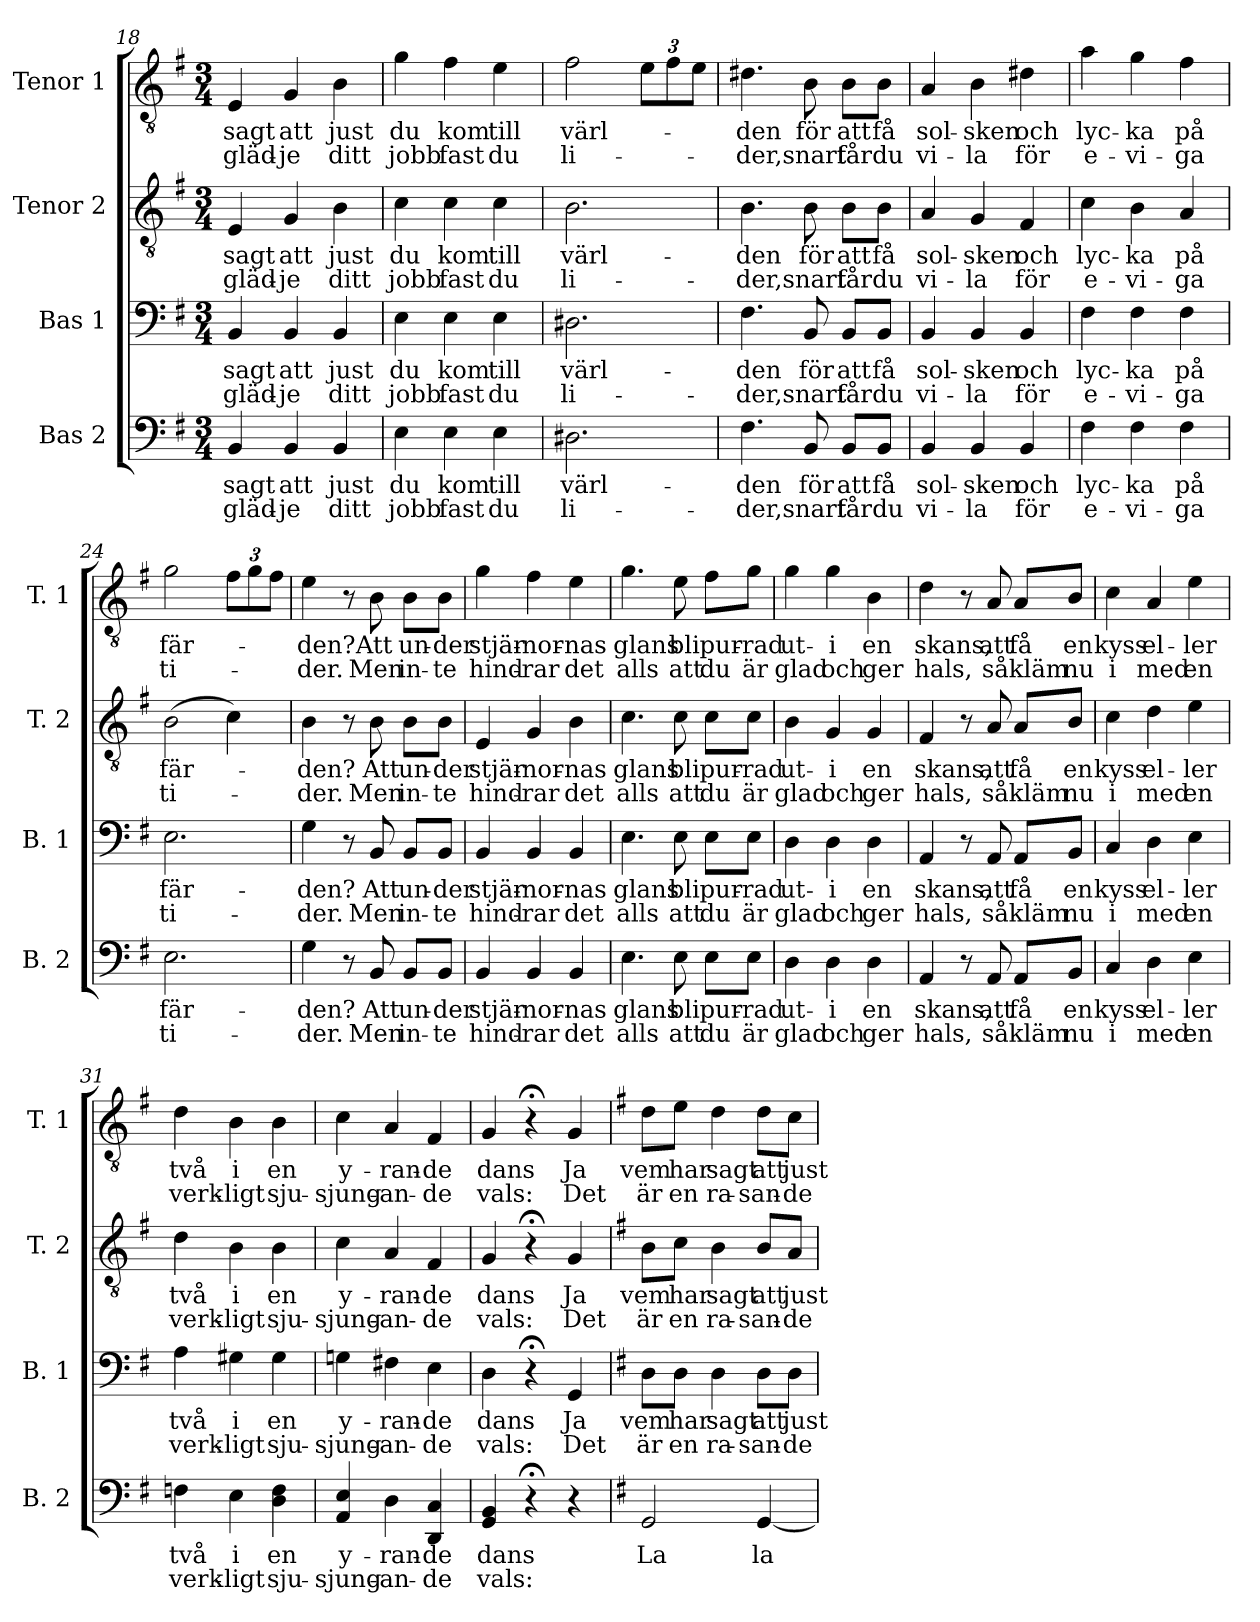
**kern	**text	**text	**kern	**text	**text	**kern	**text	**text	**kern	**text	**text
*part4	*part4	*part4	*part3	*part3	*part3	*part2	*part2	*part2	*part1	*part1	*part1
*staff4	*staff4	*staff4	*staff3	*staff3	*staff3	*staff2	*staff2	*staff2	*staff1	*staff1	*staff1
*I"Bas 2	*	*	*I"Bas 1	*	*	*I"Tenor 2	*	*	*I"Tenor 1	*	*
*I'B. 2	*	*	*I'B. 1	*	*	*I'T. 2	*	*	*I'T. 1	*	*
!!LO:LB:g=z
*clefF4	*	*	*clefF4	*	*	*clefGv2	*	*	*clefGv2	*	*
*k[f#]	*	*	*k[f#]	*	*	*k[f#]	*	*	*k[f#]	*	*
*M3/4	*	*	*M3/4	*	*	*M3/4	*	*	*M3/4	*	*
=18	=18	=18	=18	=18	=18	=18	=18	=18	=18	=18	=18
!	!LO:LY:b	!LO:LY:b	!	!LO:LY:b	!LO:LY:b	!	!LO:LY:b	!LO:LY:b	!	!LO:LY:b	!LO:LY:b
4BB/	sagt	gläd-	4BB/	sagt	gläd-	4E/	sagt	gläd-	4E/	sagt	gläd-
!	!LO:LY:b	!LO:LY:b	!	!LO:LY:b	!LO:LY:b	!	!LO:LY:b	!LO:LY:b	!	!LO:LY:b	!LO:LY:b
4BB/	att	-je	4BB/	att	-je	4G/	att	-je	4G/	att	-je
!	!LO:LY:b	!LO:LY:b	!	!LO:LY:b	!LO:LY:b	!	!LO:LY:b	!LO:LY:b	!	!LO:LY:b	!LO:LY:b
4BB/	just	ditt	4BB/	just	ditt	4B\	just	ditt	4B\	just	ditt
=19	=19	=19	=19	=19	=19	=19	=19	=19	=19	=19	=19
!	!LO:LY:b	!LO:LY:b	!	!LO:LY:b	!LO:LY:b	!	!LO:LY:b	!LO:LY:b	!	!LO:LY:b	!LO:LY:b
4E\	du	jobb	4E\	du	jobb	4c\	du	jobb	4g\	du	jobb
!	!LO:LY:b	!LO:LY:b	!	!LO:LY:b	!LO:LY:b	!	!LO:LY:b	!LO:LY:b	!	!LO:LY:b	!LO:LY:b
4E\	kom	fast	4E\	kom	fast	4c\	kom	fast	4f#\	kom	fast
!	!LO:LY:b	!LO:LY:b	!	!LO:LY:b	!LO:LY:b	!	!LO:LY:b	!LO:LY:b	!	!LO:LY:b	!LO:LY:b
4E\	till	du	4E\	till	du	4c\	till	du	4e\	till	du
=20	=20	=20	=20	=20	=20	=20	=20	=20	=20	=20	=20
!	!LO:LY:b	!LO:LY:b	!	!LO:LY:b	!LO:LY:b	!	!LO:LY:b	!LO:LY:b	!	!LO:LY:b	!LO:LY:b
2.D#X\	värl-	li-	2.D#X\	värl-	li-	2.B\	värl-	li-	2f#\	värl-	li-
*	*	*	*	*	*	*	*	*	*Xbrackettup	*	*
.	.	.	.	.	.	.	.	.	12e\L	.	.
.	.	.	.	.	.	.	.	.	12f#\	.	.
.	.	.	.	.	.	.	.	.	12e\J	.	.
=21	=21	=21	=21	=21	=21	=21	=21	=21	=21	=21	=21
!	!LO:LY:b	!LO:LY:b	!	!LO:LY:b	!LO:LY:b	!	!LO:LY:b	!LO:LY:b	!	!LO:LY:b	!LO:LY:b
4.F#\	-den	-der,	4.F#\	-den	-der,	4.B\	-den	-der,	4.d#X\	-den	-der,
!	!LO:LY:b	!LO:LY:b	!	!LO:LY:b	!LO:LY:b	!	!LO:LY:b	!LO:LY:b	!	!LO:LY:b	!LO:LY:b
8BB/	för	snart	8BB/	för	snart	8B\	för	snart	8B\	för	snart
!	!LO:LY:b	!LO:LY:b	!	!LO:LY:b	!LO:LY:b	!	!LO:LY:b	!LO:LY:b	!	!LO:LY:b	!LO:LY:b
8BB/L	att	får	8BB/L	att	får	8B\L	att	får	8B\L	att	får
!	!LO:LY:b	!LO:LY:b	!	!LO:LY:b	!LO:LY:b	!	!LO:LY:b	!LO:LY:b	!	!LO:LY:b	!LO:LY:b
8BB/J	få	du	8BB/J	få	du	8B\J	få	du	8B\J	få	du
=22	=22	=22	=22	=22	=22	=22	=22	=22	=22	=22	=22
!	!LO:LY:b	!LO:LY:b	!	!LO:LY:b	!LO:LY:b	!	!LO:LY:b	!LO:LY:b	!	!LO:LY:b	!LO:LY:b
4BB/	sol-	vi-	4BB/	sol-	vi-	4A/	sol-	vi-	4A/	sol-	vi-
!	!LO:LY:b	!LO:LY:b	!	!LO:LY:b	!LO:LY:b	!	!LO:LY:b	!LO:LY:b	!	!LO:LY:b	!LO:LY:b
4BB/	-sken	-la	4BB/	-sken	-la	4G/	-sken	-la	4B\	-sken	-la
!	!LO:LY:b	!LO:LY:b	!	!LO:LY:b	!LO:LY:b	!	!LO:LY:b	!LO:LY:b	!	!LO:LY:b	!LO:LY:b
4BB/	och	för	4BB/	och	för	4F#/	och	för	4d#X\	och	för
=23	=23	=23	=23	=23	=23	=23	=23	=23	=23	=23	=23
!	!LO:LY:b	!LO:LY:b	!	!LO:LY:b	!LO:LY:b	!	!LO:LY:b	!LO:LY:b	!	!LO:LY:b	!LO:LY:b
4F#\	lyc-	e-	4F#\	lyc-	e-	4c\	lyc-	e-	4a\	lyc-	e-
!	!LO:LY:b	!LO:LY:b	!	!LO:LY:b	!LO:LY:b	!	!LO:LY:b	!LO:LY:b	!	!LO:LY:b	!LO:LY:b
4F#\	-ka	-vi-	4F#\	-ka	-vi-	4B\	-ka	-vi-	4g\	-ka	-vi-
!	!LO:LY:b	!LO:LY:b	!	!LO:LY:b	!LO:LY:b	!	!LO:LY:b	!LO:LY:b	!	!LO:LY:b	!LO:LY:b
4F#\	på	-ga	4F#\	på	-ga	4A/	på	-ga	4f#\	på	-ga
!!LO:PB:g=z
=24	=24	=24	=24	=24	=24	=24	=24	=24	=24	=24	=24
!	!LO:LY:b	!LO:LY:b	!	!LO:LY:b	!LO:LY:b	!	!LO:LY:b	!LO:LY:b	!	!LO:LY:b	!LO:LY:b
2.E\	fär-	ti-	2.E\	fär-	ti-	(2B\	fär-	ti-	2g\	fär-	ti-
.	.	.	.	.	.	4c\)	.	.	12f#\L	.	.
.	.	.	.	.	.	.	.	.	12g\	.	.
.	.	.	.	.	.	.	.	.	12f#\J	.	.
=25	=25	=25	=25	=25	=25	=25	=25	=25	=25	=25	=25
!	!LO:LY:b	!LO:LY:b	!	!LO:LY:b	!LO:LY:b	!	!LO:LY:b	!LO:LY:b	!	!LO:LY:b	!LO:LY:b
4G\	-den?	-der.	4G\	-den?	-der.	4B\	-den?	-der.	4e\	-den?	-der.
8r	.	.	8r	.	.	8r	.	.	8r	.	.
!	!LO:LY:b	!LO:LY:b	!	!LO:LY:b	!LO:LY:b	!	!LO:LY:b	!LO:LY:b	!	!LO:LY:b	!LO:LY:b
8BB/	Att	Men	8BB/	Att	Men	8B\	Att	Men	8B\	Att	Men
!	!LO:LY:b	!LO:LY:b	!	!LO:LY:b	!LO:LY:b	!	!LO:LY:b	!LO:LY:b	!	!LO:LY:b	!LO:LY:b
8BB/L	un-	in-	8BB/L	un-	in-	8B\L	un-	in-	8B\L	un-	in-
!	!LO:LY:b	!LO:LY:b	!	!LO:LY:b	!LO:LY:b	!	!LO:LY:b	!LO:LY:b	!	!LO:LY:b	!LO:LY:b
8BB/J	-der	-te	8BB/J	-der	-te	8B\J	-der	-te	8B\J	-der	-te
=26	=26	=26	=26	=26	=26	=26	=26	=26	=26	=26	=26
!	!LO:LY:b	!LO:LY:b	!	!LO:LY:b	!LO:LY:b	!	!LO:LY:b	!LO:LY:b	!	!LO:LY:b	!LO:LY:b
4BB/	stjär-	hind-	4BB/	stjär-	hind-	4E/	stjär-	hind-	4g\	stjär-	hind-
!	!LO:LY:b	!LO:LY:b	!	!LO:LY:b	!LO:LY:b	!	!LO:LY:b	!LO:LY:b	!	!LO:LY:b	!LO:LY:b
4BB/	-nor-	-rar	4BB/	-nor-	-rar	4G/	-nor-	-rar	4f#\	-nor-	-rar
!	!LO:LY:b	!LO:LY:b	!	!LO:LY:b	!LO:LY:b	!	!LO:LY:b	!LO:LY:b	!	!LO:LY:b	!LO:LY:b
4BB/	-nas	det	4BB/	-nas	det	4B\	-nas	det	4e\	-nas	det
=27	=27	=27	=27	=27	=27	=27	=27	=27	=27	=27	=27
!	!LO:LY:b	!LO:LY:b	!	!LO:LY:b	!LO:LY:b	!	!LO:LY:b	!LO:LY:b	!	!LO:LY:b	!LO:LY:b
4.E\	glans	alls	4.E\	glans	alls	4.c\	glans	alls	4.g\	glans	alls
!	!LO:LY:b	!LO:LY:b	!	!LO:LY:b	!LO:LY:b	!	!LO:LY:b	!LO:LY:b	!	!LO:LY:b	!LO:LY:b
8E\	bli	att	8E\	bli	att	8c\	bli	att	8e\	bli	att
!	!LO:LY:b	!LO:LY:b	!	!LO:LY:b	!LO:LY:b	!	!LO:LY:b	!LO:LY:b	!	!LO:LY:b	!LO:LY:b
8E\L	pur-	du	8E\L	pur-	du	8c\L	pur-	du	8f#\L	pur-	du
!	!LO:LY:b	!LO:LY:b	!	!LO:LY:b	!LO:LY:b	!	!LO:LY:b	!LO:LY:b	!	!LO:LY:b	!LO:LY:b
8E\J	-rad	är	8E\J	-rad	är	8c\J	-rad	är	8g\J	-rad	är
=28	=28	=28	=28	=28	=28	=28	=28	=28	=28	=28	=28
!	!LO:LY:b	!LO:LY:b	!	!LO:LY:b	!LO:LY:b	!	!LO:LY:b	!LO:LY:b	!	!LO:LY:b	!LO:LY:b
4D\	ut-	glad	4D\	ut-	glad	4B\	ut-	glad	4g\	ut-	glad
!	!LO:LY:b	!LO:LY:b	!	!LO:LY:b	!LO:LY:b	!	!LO:LY:b	!LO:LY:b	!	!LO:LY:b	!LO:LY:b
4D\	-i	och	4D\	-i	och	4G/	-i	och	4g\	-i	och
!	!LO:LY:b	!LO:LY:b	!	!LO:LY:b	!LO:LY:b	!	!LO:LY:b	!LO:LY:b	!	!LO:LY:b	!LO:LY:b
4D\	en	ger	4D\	en	ger	4G/	en	ger	4B\	en	ger
=29	=29	=29	=29	=29	=29	=29	=29	=29	=29	=29	=29
!	!LO:LY:b	!LO:LY:b	!	!LO:LY:b	!LO:LY:b	!	!LO:LY:b	!LO:LY:b	!	!LO:LY:b	!LO:LY:b
4AA/	skans,	hals,	4AA/	skans,	hals,	4F#/	skans,	hals,	4d\	skans,	hals,
8r	.	.	8r	.	.	8r	.	.	8r	.	.
!	!LO:LY:b	!LO:LY:b	!	!LO:LY:b	!LO:LY:b	!	!LO:LY:b	!LO:LY:b	!	!LO:LY:b	!LO:LY:b
8AA/	att	så	8AA/	att	så	8A/	att	så	8A/	att	så
!	!LO:LY:b	!LO:LY:b	!	!LO:LY:b	!LO:LY:b	!	!LO:LY:b	!LO:LY:b	!	!LO:LY:b	!LO:LY:b
8AA/L	få	kläm	8AA/L	få	kläm	8A/L	få	kläm	8A/L	få	kläm
!	!LO:LY:b	!LO:LY:b	!	!LO:LY:b	!LO:LY:b	!	!LO:LY:b	!LO:LY:b	!	!LO:LY:b	!LO:LY:b
8BB/J	en	nu	8BB/J	en	nu	8B/J	en	nu	8B/J	en	nu
!!LO:LB:g=z
=30	=30	=30	=30	=30	=30	=30	=30	=30	=30	=30	=30
!	!LO:LY:b	!LO:LY:b	!	!LO:LY:b	!LO:LY:b	!	!LO:LY:b	!LO:LY:b	!	!LO:LY:b	!LO:LY:b
4C/	kyss	i	4C/	kyss	i	4c\	kyss	i	4c\	kyss	i
!	!LO:LY:b	!LO:LY:b	!	!LO:LY:b	!LO:LY:b	!	!LO:LY:b	!LO:LY:b	!	!LO:LY:b	!LO:LY:b
4D\	el-	med	4D\	el-	med	4d\	el-	med	4A/	el-	med
!	!LO:LY:b	!LO:LY:b	!	!LO:LY:b	!LO:LY:b	!	!LO:LY:b	!LO:LY:b	!	!LO:LY:b	!LO:LY:b
4E\	-ler	en	4E\	-ler	en	4e\	-ler	en	4e\	-ler	en
=31	=31	=31	=31	=31	=31	=31	=31	=31	=31	=31	=31
!	!LO:LY:b	!LO:LY:b	!	!LO:LY:b	!LO:LY:b	!	!LO:LY:b	!LO:LY:b	!	!LO:LY:b	!LO:LY:b
4Fn\	två	verk-	4A\	två	verk-	4d\	två	verk-	4d\	två	verk-
!	!LO:LY:b	!LO:LY:b	!	!LO:LY:b	!LO:LY:b	!	!LO:LY:b	!LO:LY:b	!	!LO:LY:b	!LO:LY:b
4E\	i	-ligt	4G#X\	i	-ligt	4B\	i	-ligt	4B\	i	-ligt
!	!LO:LY:b	!LO:LY:b	!	!LO:LY:b	!LO:LY:b	!	!LO:LY:b	!LO:LY:b	!	!LO:LY:b	!LO:LY:b
4D\ 4F\	en	sju-	4G#\	en	sju-	4B\	en	sju-	4B\	en	sju-
=32	=32	=32	=32	=32	=32	=32	=32	=32	=32	=32	=32
!	!LO:LY:b	!LO:LY:b	!	!LO:LY:b	!LO:LY:b	!	!LO:LY:b	!LO:LY:b	!	!LO:LY:b	!LO:LY:b
4AA/ 4E/	y-	-sjung-	4Gn\	y-	-sjung-	4c\	y-	-sjung-	4c\	y-	-sjung-
!	!LO:LY:b	!LO:LY:b	!	!LO:LY:b	!LO:LY:b	!	!LO:LY:b	!LO:LY:b	!	!LO:LY:b	!LO:LY:b
4D\	-ran-	-an-	4F#X\	-ran-	-an-	4A/	-ran-	-an-	4A/	-ran-	-an-
!	!LO:LY:b	!LO:LY:b	!	!LO:LY:b	!LO:LY:b	!	!LO:LY:b	!LO:LY:b	!	!LO:LY:b	!LO:LY:b
4DD/ 4C/	-de	-de	4E\	-de	-de	4F#/	-de	-de	4F#/	-de	-de
=33	=33	=33	=33	=33	=33	=33	=33	=33	=33	=33	=33
!	!LO:LY:b	!LO:LY:b	!	!LO:LY:b	!LO:LY:b	!	!LO:LY:b	!LO:LY:b	!	!LO:LY:b	!LO:LY:b
4GG/ 4BB/	dans	vals:	4D\	dans	vals:	4G/	dans	vals:	4G/	dans	vals:
4r;<	.	.	4r;<	.	.	4r;<	.	.	4r;<	.	.
!	!	!	!	!LO:LY:b	!LO:LY:b	!	!LO:LY:b	!LO:LY:b	!	!LO:LY:b	!LO:LY:b
4r	.	.	4GG/	Ja	Det	4G/	Ja	Det	4G/	Ja	Det
=34	=34	=34	=34	=34	=34	=34	=34	=34	=34	=34	=34
*k[f#]	*	*	*k[f#]	*	*	*k[f#]	*	*	*k[f#]	*	*
!	!LO:LY:b	!	!	!LO:LY:b	!LO:LY:b	!	!LO:LY:b	!LO:LY:b	!	!LO:LY:b	!LO:LY:b
2GG/	La	.	8D\L	vem	är	8B\L	vem	är	8d\L	vem	är
!	!	!	!	!LO:LY:b	!LO:LY:b	!	!LO:LY:b	!LO:LY:b	!	!LO:LY:b	!LO:LY:b
.	.	.	8D\J	har	en	8c\J	har	en	8e\J	har	en
!	!	!	!	!LO:LY:b	!LO:LY:b	!	!LO:LY:b	!LO:LY:b	!	!LO:LY:b	!LO:LY:b
.	.	.	4D\	sagt	ra-	4B\	sagt	ra-	4d\	sagt	ra-
!	!LO:LY:b	!	!	!LO:LY:b	!LO:LY:b	!	!LO:LY:b	!LO:LY:b	!	!LO:LY:b	!LO:LY:b
[4GG/	la	.	8D\L	att	-san-	8B/L	att	-san-	8d\L	att	-san-
!	!	!	!	!LO:LY:b	!LO:LY:b	!	!LO:LY:b	!LO:LY:b	!	!LO:LY:b	!LO:LY:b
.	.	.	8D\J	just	-de	8A/J	just	-de	8c\J	just	-de
=	=	=	=	=	=	=	=	=	=	=	=
*-	*-	*-	*-	*-	*-	*-	*-	*-	*-	*-	*-
